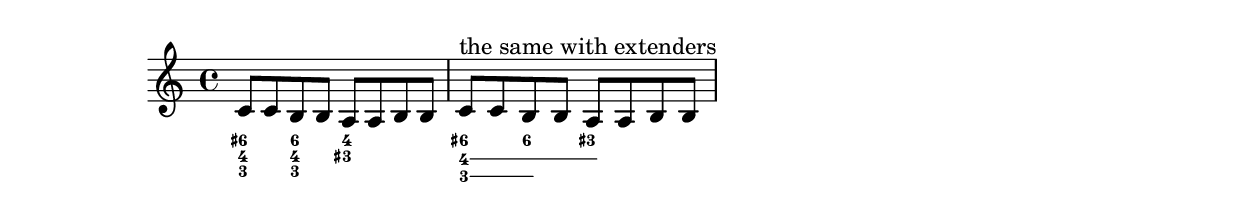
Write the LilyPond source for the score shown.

\header {

  texidoc = "Figured bass extender lines run between repeated bass
figures. They are switched on with @code{useBassFigureExtenders}"

}

\version "2.17.15"
\paper {
  ragged-right = ##t
}

<<
  \relative c' \new Voice {
    c8 c  b b  a a  b b  
    c^"the same with extenders" c  b b  a a  b b  
  
  }
 \figures {
    <6+ 4 3>4 <6 4 3> <4 3+> r4
    \set useBassFigureExtenders = ##t
    <6+ 4 3> <6 4 3> <4 3+> r4
  } 
>>
